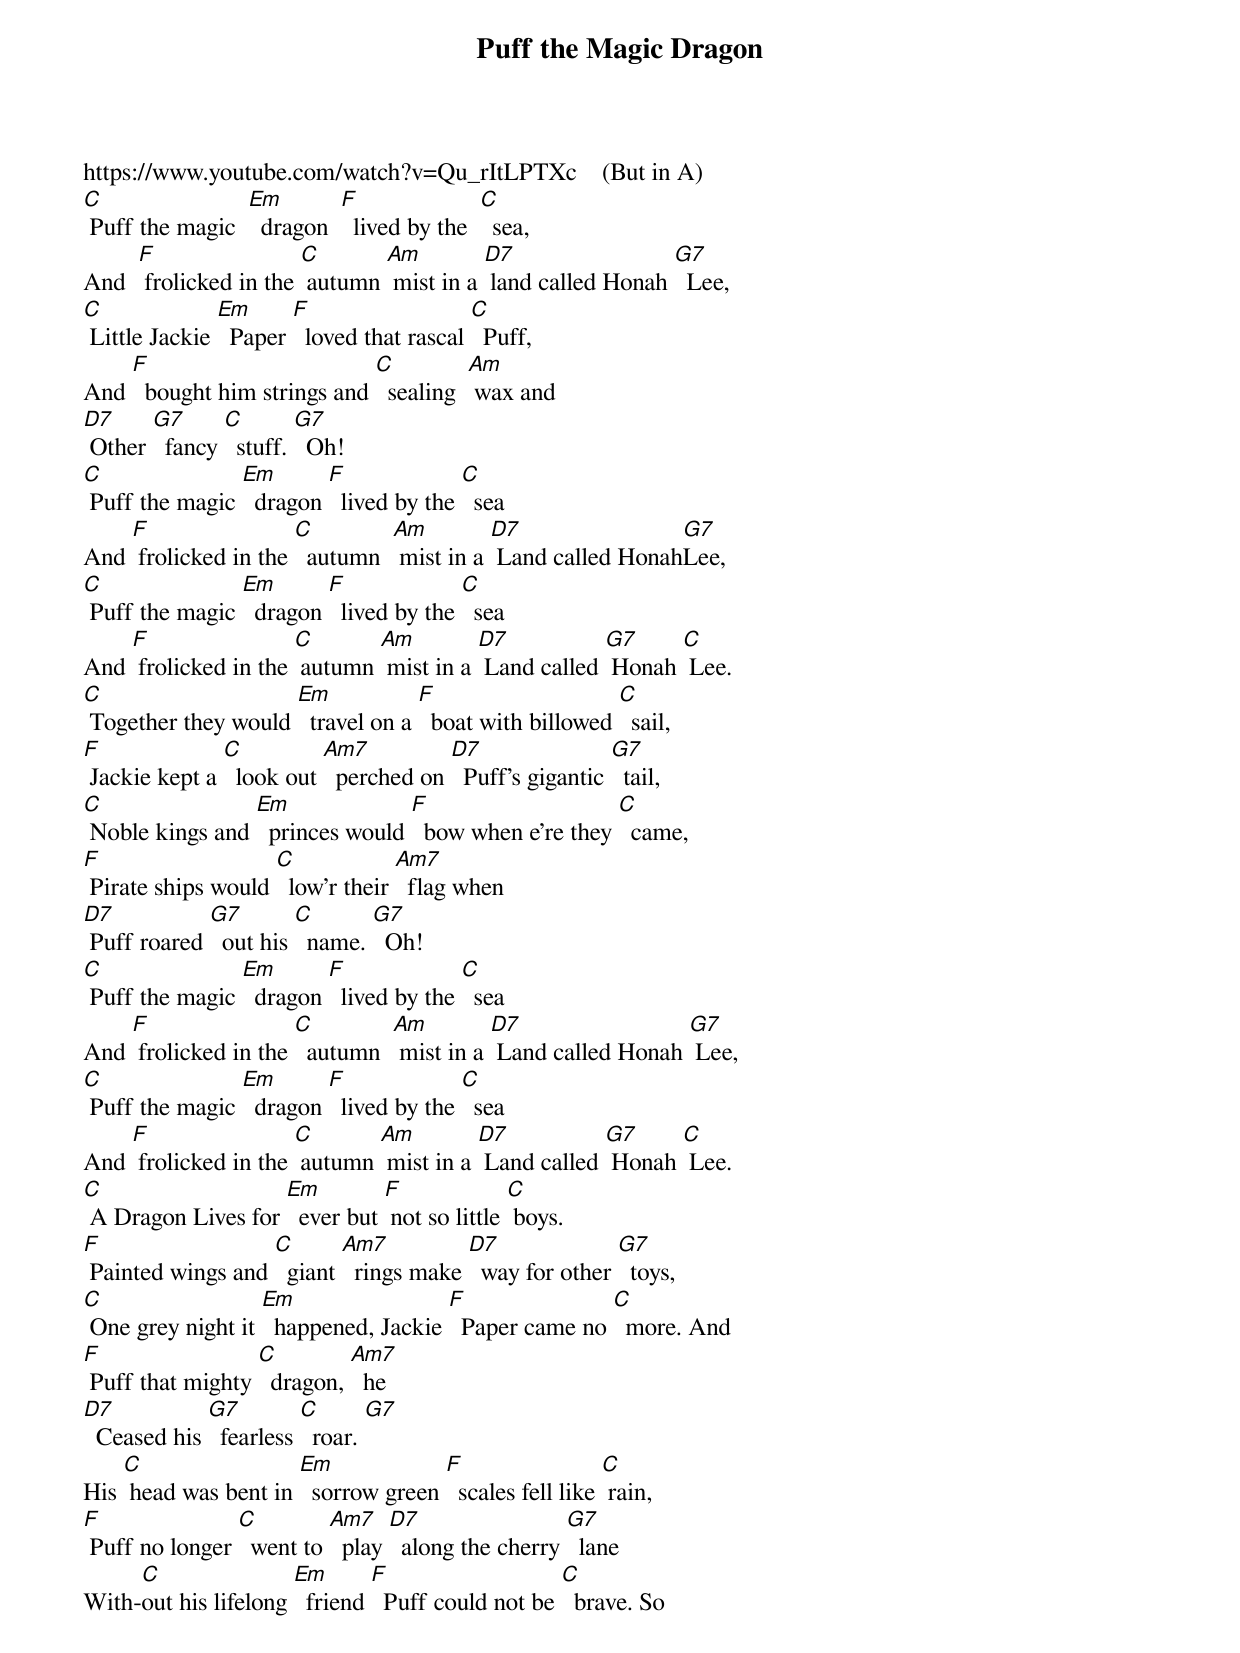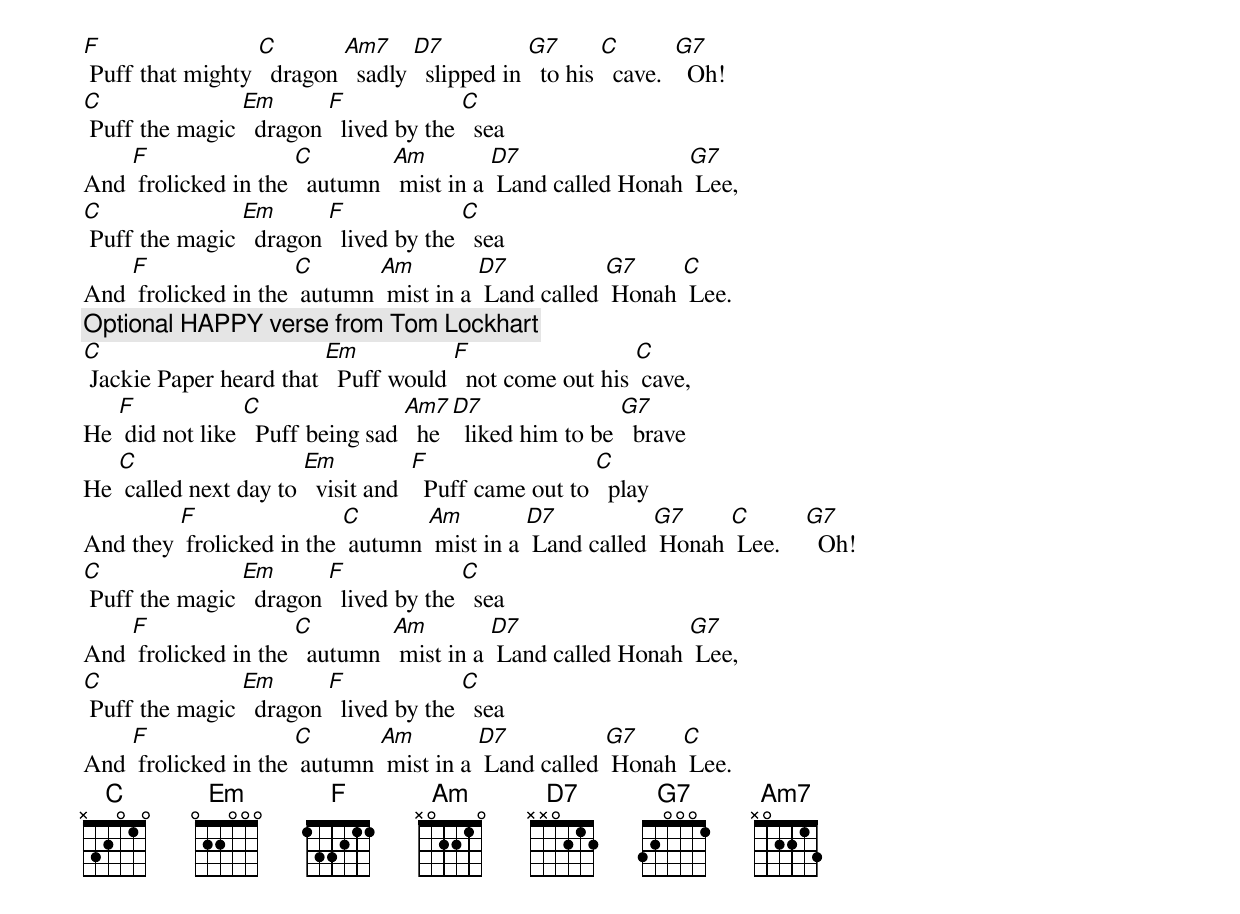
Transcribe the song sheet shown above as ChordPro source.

{t: Puff the Magic Dragon }
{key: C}
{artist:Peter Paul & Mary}
https://www.youtube.com/watch?v=Qu_rItLPTXc    (But in A)
{c: }
[C] Puff the magic  [Em]  dragon  [F]  lived by the  [C]  sea,
And  [F] frolicked in the [C] autumn [Am] mist in a [D7] land called Honah [G7]  Lee,
[C] Little Jackie [Em]  Paper [F]  loved that rascal [C]  Puff,
And [F]  bought him strings and [C]  sealing  [Am] wax and
[D7] Other [G7]  fancy [C]  stuff. [G7]  Oh!
{c: }
[C] Puff the magic [Em]  dragon [F]  lived by the [C]  sea
And [F] frolicked in the [C]  autumn  [Am] mist in a [D7] Land called Honah[G7]Lee,
[C] Puff the magic [Em]  dragon [F]  lived by the [C]  sea
And [F] frolicked in the [C] autumn [Am] mist in a [D7] Land called [G7] Honah [C] Lee.
{c: }
[C] Together they would [Em]  travel on a [F]  boat with billowed [C]  sail,
[F] Jackie kept a [C]  look out [Am7]  perched on [D7]  Puff’s gigantic [G7]  tail,
[C] Noble kings and [Em]  princes would [F]  bow when e’re they [C]  came,
[F] Pirate ships would [C]  low’r their [Am7]  flag when
[D7] Puff roared [G7]  out his [C]  name. [G7]  Oh!
{c: }
[C] Puff the magic [Em]  dragon [F]  lived by the [C]  sea
And [F] frolicked in the [C]  autumn  [Am] mist in a [D7] Land called Honah [G7] Lee,
[C] Puff the magic [Em]  dragon [F]  lived by the [C]  sea
And [F] frolicked in the [C] autumn [Am] mist in a [D7] Land called [G7] Honah [C] Lee.
{c: }
[C] A Dragon Lives for [Em]  ever but [F] not so little [C] boys.
[F] Painted wings and [C]  giant [Am7]  rings make [D7]  way for other [G7]  toys,
[C] One grey night it [Em]  happened, Jackie [F]  Paper came no [C]  more. And
[F] Puff that mighty [C]  dragon, [Am7]  he
[D7]  Ceased his [G7]  fearless [C]  roar. [G7]
{c: }
His [C] head was bent in [Em]  sorrow green [F]  scales fell like [C] rain,
[F] Puff no longer [C]  went to [Am7]  play [D7]  along the cherry [G7]  lane
With-[C]out his lifelong [Em]  friend [F]  Puff could not be [C]  brave. So
[F] Puff that mighty [C]  dragon [Am7]  sadly [D7]  slipped in [G7]  to his [C]  cave.  [G7]  Oh!
{c: }
[C] Puff the magic [Em]  dragon [F]  lived by the [C]  sea
And [F] frolicked in the [C]  autumn  [Am] mist in a [D7] Land called Honah [G7] Lee,
[C] Puff the magic [Em]  dragon [F]  lived by the [C]  sea
And [F] frolicked in the [C] autumn [Am] mist in a [D7] Land called [G7] Honah [C] Lee.
{c: Optional HAPPY verse from Tom Lockhart}
[C] Jackie Paper heard that [Em]  Puff would [F]  not come out his [C] cave,
He [F] did not like [C]  Puff being sad [Am7]  he [D7]  liked him to be [G7]  brave
He [C] called next day to [Em]  visit and  [F]  Puff came out to [C]  play
And they [F] frolicked in the [C] autumn [Am] mist in a [D7] Land called [G7] Honah [C] Lee.    [G7]  Oh!
{c: }
[C] Puff the magic [Em]  dragon [F]  lived by the [C]  sea
And [F] frolicked in the [C]  autumn  [Am] mist in a [D7] Land called Honah [G7] Lee,
[C] Puff the magic [Em]  dragon [F]  lived by the [C]  sea
And [F] frolicked in the [C] autumn [Am] mist in a [D7] Land called [G7] Honah [C] Lee.
